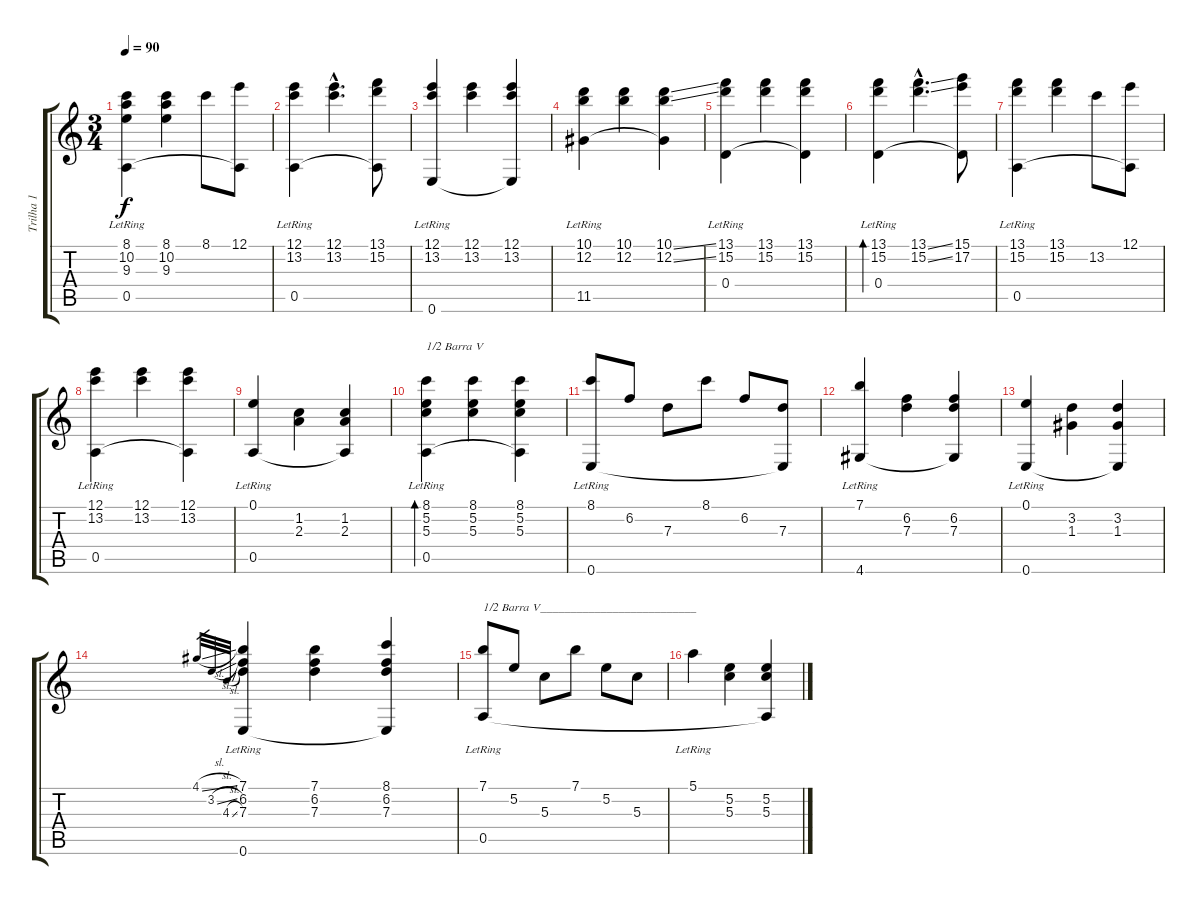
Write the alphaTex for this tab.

\track ("Trilha 1" "Trilha 1") {instrument acousticguitarnylon}
\staff {score tabs}
\tuning (E4 B3 G3 D3 A2 E2) {hide}
\ts (3 4)
\tempo 90
\clef g2
\ks c
(8.1 10.2 9.3 0.5{lr}).4{dy f} (8.1 10.2 9.3).4 8.1.8 (12.1 0.5{t}).8 |
(12.1 13.2 0.5{lr}).4 (12.1{hac} 13.2{hac}).4{d} (13.1 15.2 0.5{t}).8 |
(12.1 13.2 0.6{lr}).4 (12.1 13.2).4 (12.1 13.2 0.6{t}).4 |
(10.1 12.2 11.5{lr}).4 (10.1 12.2).4 (10.1{ss} 12.2{ss} 11.5{t}).4 |
(13.1 15.2 0.4{lr}).4 (13.1 15.2).4 (13.1 15.2 0.4{t}).4 |
(13.1 15.2 0.4{lr}).4{bd 60} (13.1{ss hac} 15.2{ss hac}).4{d} (15.1 17.2 0.4{t}).8 |
(13.1 15.2 0.5{lr}).4 (13.1 15.2).4 13.2.8 (12.1 0.5{t}).8 |
(12.1 13.2 0.5{lr}).4 (12.1 13.2).4 (12.1 13.2 0.5{t}).4 |
(0.1{lr} 0.5{lr}).4 (1.2 2.3).4 (1.2 2.3 0.5{t}).4 |
(8.1 5.2 5.3 0.5{lr}).4{bd 60 txt "1/2 Barra V"} (8.1 5.2 5.3).4 (8.1 5.2 5.3 0.5{t}).4 |
(8.1 0.6{lr}).8 6.2.8 7.3.8 8.1.8 6.2.8 (7.3 0.6{t}).8 |
(7.1{lr} 4.6{lr}).4 (6.2 7.3).4 (6.2 7.3 4.6{t}).4 |
(0.1{lr} 0.6{lr}).4 (3.2 1.3).4 (3.2 1.3 0.6{t}).4 |
4.1{sl}.32{gr} 3.2{sl}.32{gr} 4.3{sl}.32{gr} (7.1 6.2 7.3 0.6{lr}).4 (7.1 6.2 7.3).4 (8.1 6.2 7.3 0.6{t}).4 |
(7.1 0.5{lr}).8{txt "1/2 Barra V__________________________"} 5.2.8 5.3.8 7.1.8 5.2.8 5.3.8 |
5.1{lr}.4 (5.2 5.3).4 (5.2 5.3 0.5{t}).4
